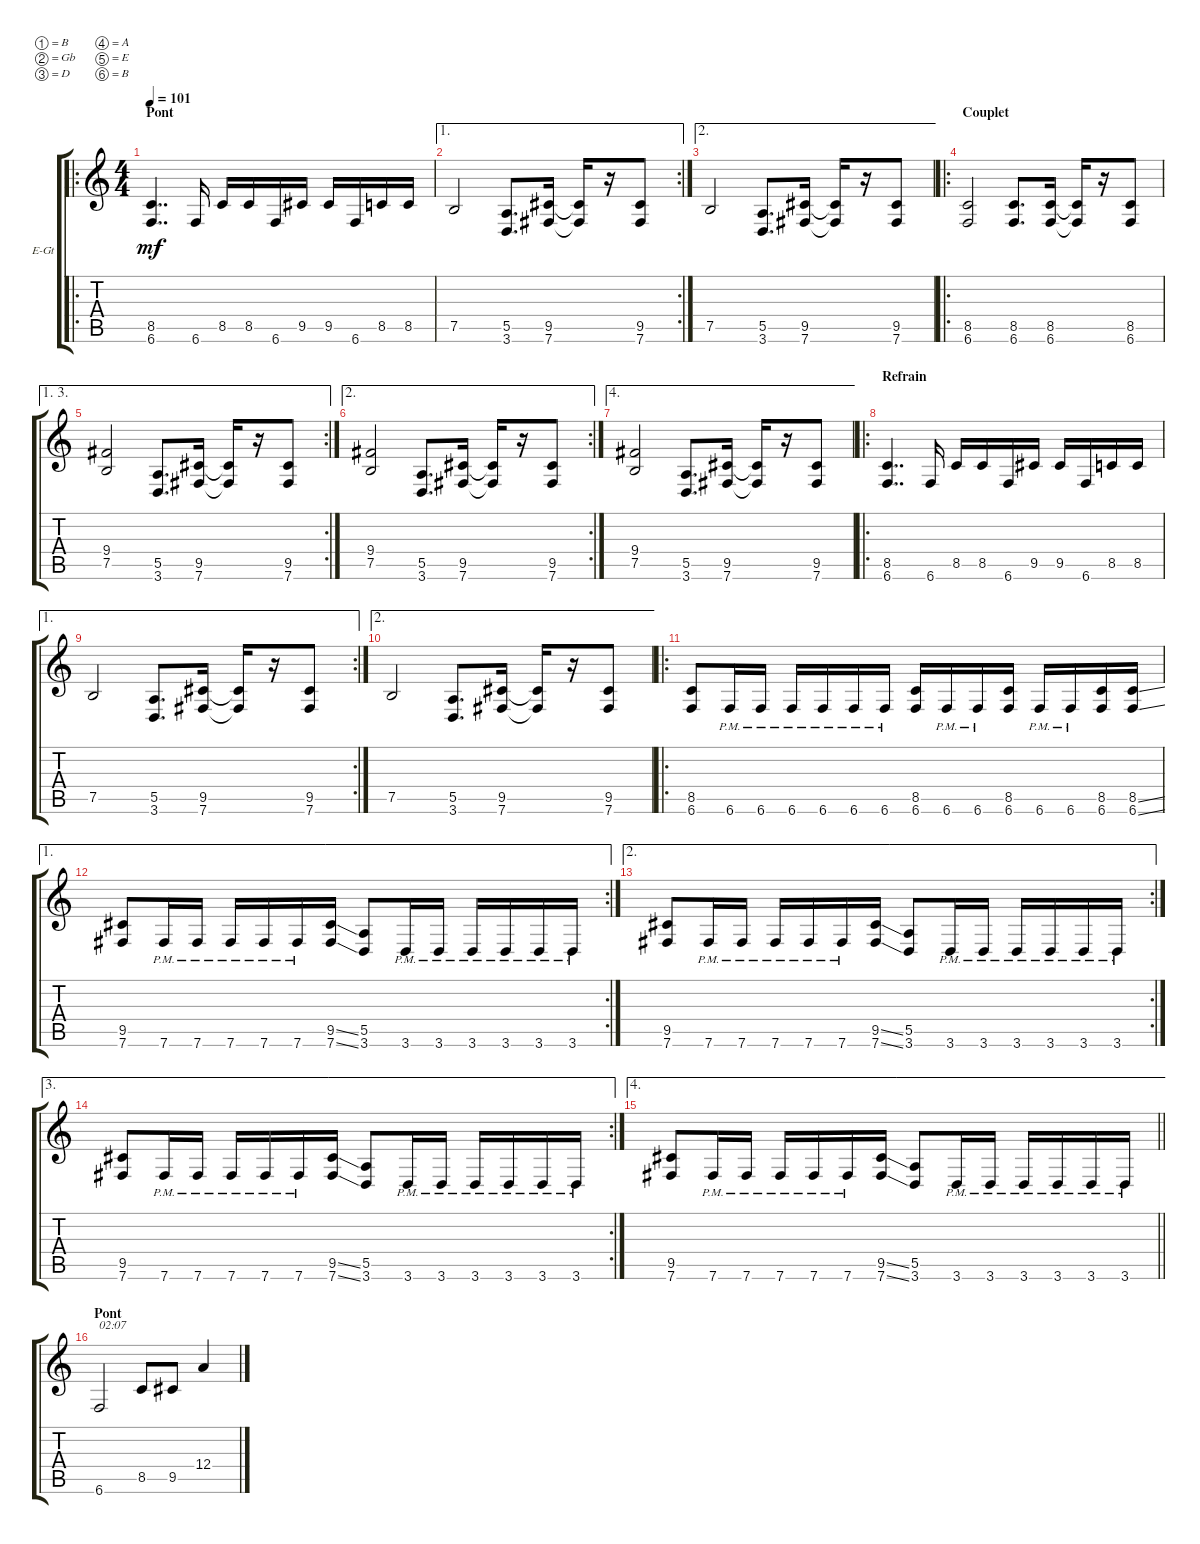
\bracketExtendMode groupsimilarinstruments
\firstSystemTrackNameOrientation horizontal
\otherSystemsTrackNameOrientation horizontal
\track ("Guitar distortion 1" "E-Gt") {instrument distortionguitar}
\staff {score tabs}
\tuning (B3 Gb3 D3 A2 E2 B1)
\ro
\ts (4 4)
\section ("" "Pont")
\tempo 101
\clef g2
\ks c
(6.6 8.5).4{dd dy mf} 6.6.16 8.5.16 8.5.16 6.6.16 9.5.16 9.5.16 6.6.16 8.5.16 8.5.16 |
\ae 1
\rc 2
7.5.2 (3.6 5.5).8{d} (7.6 9.5).16 (7.6{t} 9.5{t}).16 r.16 (9.5 7.6).8 |
\ae 2
7.5.2 (3.6 5.5).8{d} (7.6 9.5).16 (7.6{t} 9.5{t}).16 r.16 (9.5 7.6).8 |
\ro
\section ("" "Couplet")
(6.6 8.5).2 (6.6 8.5).8{d} (6.6 8.5).16 (6.6{t} 8.5{t}).16 r.16 (8.5 6.6).8 |
\ae (1 3)
\rc 2
(7.5 9.4).2 (3.6 5.5).8{d} (7.6 9.5).16 (7.6{t} 9.5{t}).16 r.16 (9.5 7.6).8 |
\ae 2
\rc 2
(7.5 9.4).2 (3.6 5.5).8{d} (7.6 9.5).16 (7.6{t} 9.5{t}).16 r.16 (9.5 7.6).8 |
\ae 4
(7.5 9.4).2 (3.6 5.5).8{d} (7.6 9.5).16 (7.6{t} 9.5{t}).16 r.16 (9.5 7.6).8 |
\ro
\section ("" "Refrain")
(6.6 8.5).4{dd} 6.6.16 8.5.16 8.5.16 6.6.16 9.5.16 9.5.16 6.6.16 8.5.16 8.5.16 |
\ae 1
\rc 2
7.5.2 (3.6 5.5).8{d} (7.6 9.5).16 (7.6{t} 9.5{t}).16 r.16 (9.5 7.6).8 |
\ae 2
7.5.2 (3.6 5.5).8{d} (7.6 9.5).16 (7.6{t} 9.5{t}).16 r.16 (9.5 7.6).8 |
\ro
(6.6 8.5).8 6.6{pm}.16 6.6{pm}.16 6.6{pm}.16 6.6{pm}.16 6.6{pm}.16 6.6{pm}.16 (6.6 8.5).16 6.6{pm}.16 6.6{pm}.16 (6.6 8.5).16 6.6{pm}.16 6.6{pm}.16 (6.6 8.5).16 (6.6{ss} 8.5{ss}).16 |
\ae 1
\rc 2
(7.6 9.5).8 7.6{pm}.16 7.6{pm}.16 7.6{pm}.16 7.6{pm}.16 7.6{pm}.16 (7.6{ss} 9.5{ss}).16 (3.6 5.5).8 3.6{pm}.16 3.6{pm}.16 3.6{pm}.16 3.6{pm}.16 3.6{pm}.16 3.6{pm}.16 |
\ae 2
\rc 2
(7.6 9.5).8 7.6{pm}.16 7.6{pm}.16 7.6{pm}.16 7.6{pm}.16 7.6{pm}.16 (7.6{ss} 9.5{ss}).16 (3.6 5.5).8 3.6{pm}.16 3.6{pm}.16 3.6{pm}.16 3.6{pm}.16 3.6{pm}.16 3.6{pm}.16 |
\ae 3
\rc 2
(7.6 9.5).8 7.6{pm}.16 7.6{pm}.16 7.6{pm}.16 7.6{pm}.16 7.6{pm}.16 (7.6{ss} 9.5{ss}).16 (3.6 5.5).8 3.6{pm}.16 3.6{pm}.16 3.6{pm}.16 3.6{pm}.16 3.6{pm}.16 3.6{pm}.16 |
\ae 4
\barLineRight lightlight
(7.6 9.5).8 7.6{pm}.16 7.6{pm}.16 7.6{pm}.16 7.6{pm}.16 7.6{pm}.16 (7.6{ss} 9.5{ss}).16 (3.6 5.5).8 3.6{pm}.16 3.6{pm}.16 3.6{pm}.16 3.6{pm}.16 3.6{pm}.16 3.6{pm}.16 |
\section ("" "Pont")
6.6.2{txt "02:07"} 8.5.8 9.5.8 12.4.4
